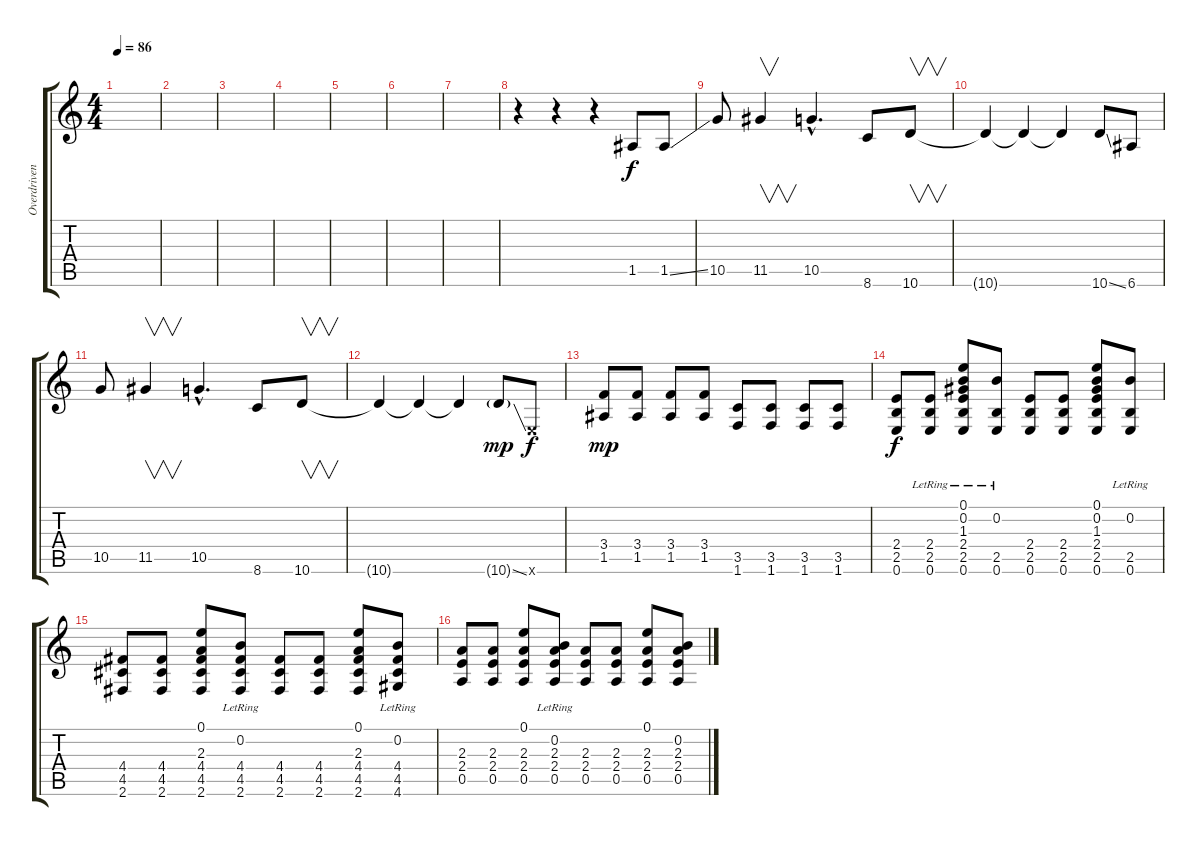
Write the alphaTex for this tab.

\track ("Overdriven guitar" "Overdriven") {instrument overdrivenguitar}
\staff {score tabs}
\tuning (E4 B3 G3 D3 A2 E2) {hide}
\ts (4 4)
\tempo 86
\clef g2
\ks c
|
|
|
|
|
|
|
r.4 r.4 r.4 1.5.8 1.5{ss}.8 |
10.5.8 11.5.4{v} 10.5{hac}.4{d} 8.6.8 10.6.8{v} |
10.6{t}.4 10.6{t}.4 10.6{t}.4 10.6{ss}.8 6.6.8 |
10.5.8 11.5.4{v} 10.5{hac}.4{d} 8.6.8 10.6.8{v} |
10.6{t}.4 10.6{t}.4 10.6{t}.4 10.6{ss g}.8{dy mp} 0.6{x}.8{dy f} |
(3.4 1.5).8{dy mp} (3.4 1.5).8 (3.4 1.5).8 (3.4 1.5).8 (3.5 1.6).8 (3.5 1.6).8 (3.5 1.6).8 (3.5 1.6).8 |
(2.4 2.5 0.6).8{dy f} (2.4 2.5{lr} 0.6{lr}).8 (0.1{lr} 0.2 1.3 2.4 2.5 0.6).8 (0.2{lr} 2.5 0.6).8 (2.4 2.5 0.6).8 (2.4 2.5 0.6).8 (0.1 0.2 1.3 2.4 2.5 0.6).8 (0.2{lr} 2.5 0.6).8 |
(4.4 4.5 2.6).8 (4.4 4.5 2.6).8 (0.1 2.3 4.4 4.5 2.6).8 (0.2{lr} 4.4 4.5 2.6).8 (4.4 4.5 2.6).8 (4.4 4.5 2.6).8 (0.1 2.3 4.4 4.5 2.6).8 (0.2{lr} 4.4 4.5 4.6).8 |
(2.3 2.4 0.5).8 (2.3 2.4 0.5).8 (0.1 2.3 2.4 0.5).8 (0.2{lr} 2.3 2.4 0.5).8 (2.3 2.4 0.5).8 (2.3 2.4 0.5).8 (0.1 2.3 2.4 0.5).8 (0.2 2.3 2.4 0.5).8
